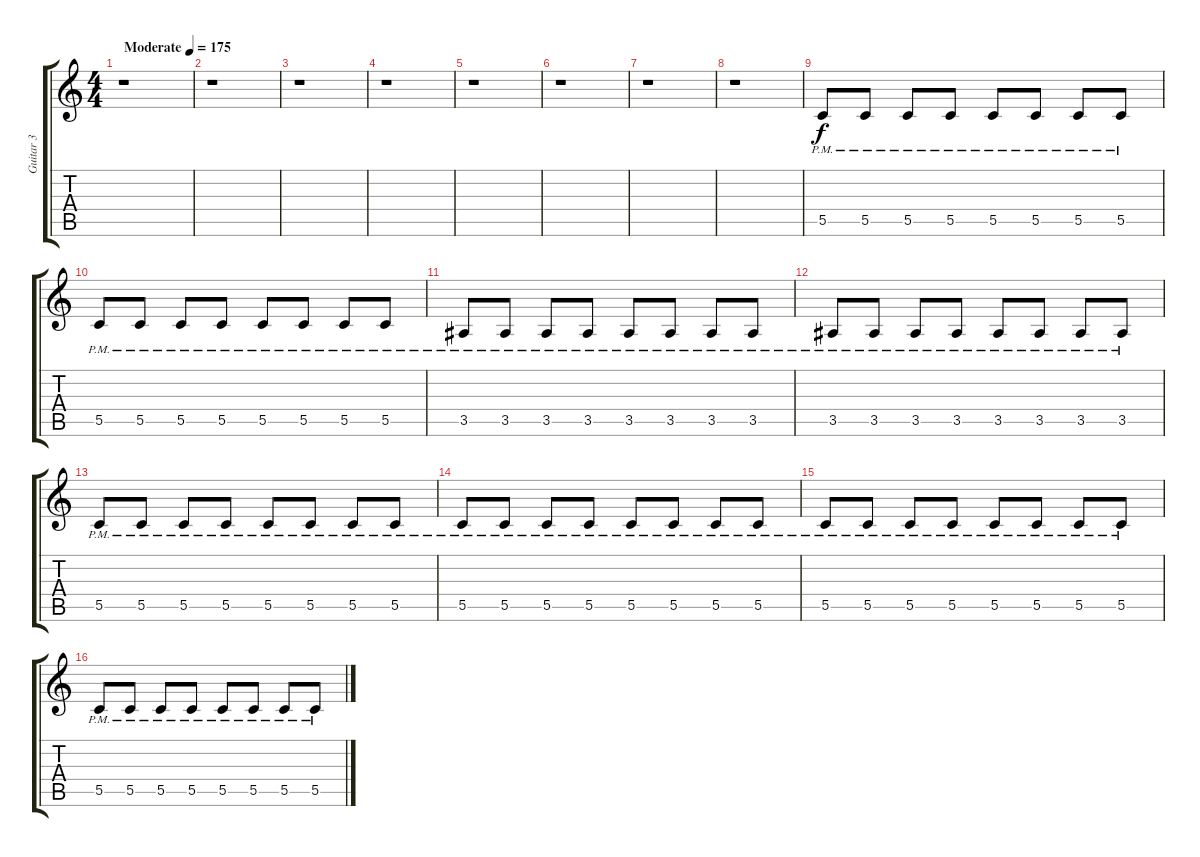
\track ("Guitar 3" "Guitar 3") {instrument electricguitarclean}
\staff {score tabs}
\tuning (D4 A3 F3 C3 G2 C2) {hide}
\ts (4 4)
\tempo (175 "Moderate")
\clef g2
\ks c
r.1{dy f instrument electricguitarclean} |
r.1 |
r.1 |
r.1 |
r.1 |
r.1 |
r.1 |
r.1 |
5.5{pm}.8 5.5{pm}.8 5.5{pm}.8 5.5{pm}.8 5.5{pm}.8 5.5{pm}.8 5.5{pm}.8 5.5{pm}.8 |
5.5{pm}.8 5.5{pm}.8 5.5{pm}.8 5.5{pm}.8 5.5{pm}.8 5.5{pm}.8 5.5{pm}.8 5.5{pm}.8 |
3.5{pm}.8 3.5{pm}.8 3.5{pm}.8 3.5{pm}.8 3.5{pm}.8 3.5{pm}.8 3.5{pm}.8 3.5{pm}.8 |
3.5{pm}.8 3.5{pm}.8 3.5{pm}.8 3.5{pm}.8 3.5{pm}.8 3.5{pm}.8 3.5{pm}.8 3.5{pm}.8 |
5.5{pm}.8 5.5{pm}.8 5.5{pm}.8 5.5{pm}.8 5.5{pm}.8 5.5{pm}.8 5.5{pm}.8 5.5{pm}.8 |
5.5{pm}.8 5.5{pm}.8 5.5{pm}.8 5.5{pm}.8 5.5{pm}.8 5.5{pm}.8 5.5{pm}.8 5.5{pm}.8 |
5.5{pm}.8 5.5{pm}.8 5.5{pm}.8 5.5{pm}.8 5.5{pm}.8 5.5{pm}.8 5.5{pm}.8 5.5{pm}.8 |
5.5{pm}.8 5.5{pm}.8 5.5{pm}.8 5.5{pm}.8 5.5{pm}.8 5.5{pm}.8 5.5{pm}.8 5.5{pm}.8
